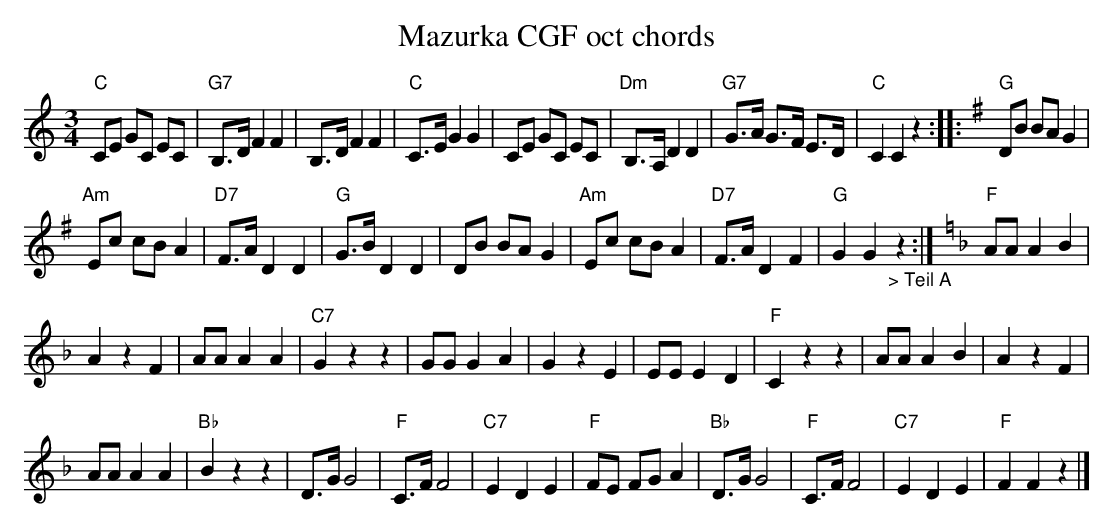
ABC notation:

X:1
T:Mazurka CGF oct chords
M:3/4
L:1/8
K:Cmaj%%MIDI gchordon
"C"CE GC EC | "G7"B,>D F2F2 | B,>DF2F2 | "C"C>EG2G2 | CE GC EC | "Dm"B,>A, D2D2 | "G7"G>A G>F E>D | "C"C2C2z2 :: [K:Gmaj] "G"DB BAG2 |
"Am"Ec cBA2 | "D7"F>AD2D2 | "G"G>BD2D2 | DB BAG2 | "Am"Ec cBA2 | "D7"F>AD2F2 | "G"G2G2"_> Teil A"z2 :| [K:Fmaj] "F"AAA2B2 |
A2z2F2 | AAA2A2 | "C7"G2z2z2 | GGG2A2 | G2z2E2 | EEE2D2 | "F"C2z2z2 | AAA2B2 | A2z2F2 |
AAA2A2 | "Bb"B2z2z2 | D>GG4 | "F"C>FF4 | "C7"E2D2E2 | "F"FE FG A2 | "Bb"D>GG4 | "F"C>FF4 | "C7"E2D2E2 | "F"F2F2z2 |]
